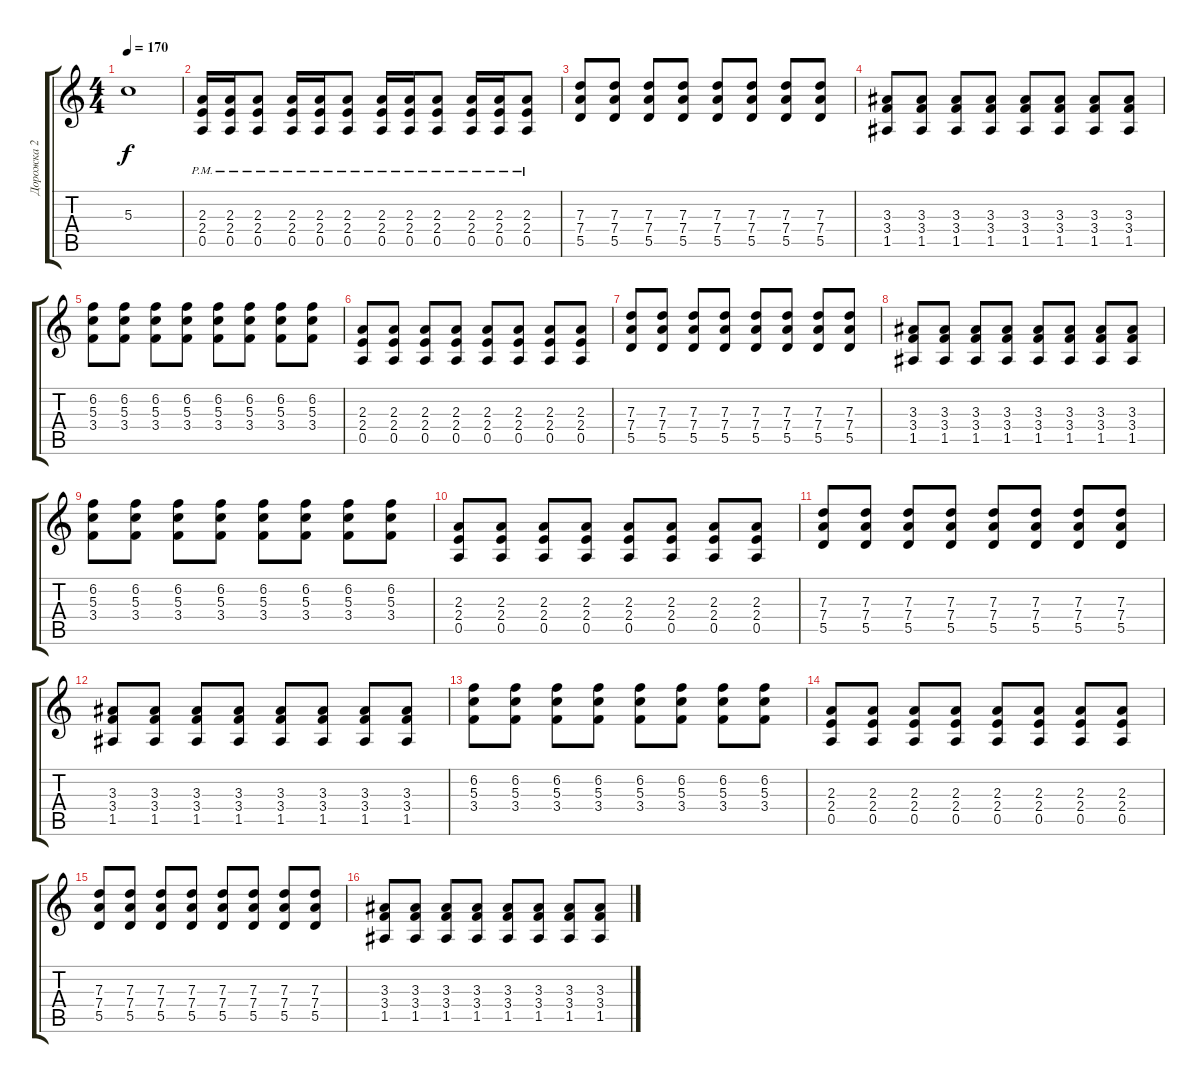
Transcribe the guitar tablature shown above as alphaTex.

\track ("Дорожка 2" "Дорожка 2") {instrument distortionguitar}
\staff {score tabs}
\tuning (E4 B3 G3 D3 A2 E2) {hide}
\ts (4 4)
\tempo 170
\clef g2
\ks c
5.3.1{dy f} |
(2.3{pm} 2.4{pm} 0.5{pm}).16 (2.3{pm} 2.4{pm} 0.5{pm}).16 (2.3{pm} 2.4{pm} 0.5{pm}).8 (2.3{pm} 2.4{pm} 0.5{pm}).16 (2.3{pm} 2.4{pm} 0.5{pm}).16 (2.3{pm} 2.4{pm} 0.5{pm}).8 (2.3{pm} 2.4{pm} 0.5{pm}).16 (2.3{pm} 2.4{pm} 0.5{pm}).16 (2.3{pm} 2.4{pm} 0.5{pm}).8 (2.3{pm} 2.4{pm} 0.5{pm}).16 (2.3{pm} 2.4{pm} 0.5{pm}).16 (2.3{pm} 2.4{pm} 0.5{pm}).8 |
(7.3 7.4 5.5).8 (7.3 7.4 5.5).8 (7.3 7.4 5.5).8 (7.3 7.4 5.5).8 (7.3 7.4 5.5).8 (7.3 7.4 5.5).8 (7.3 7.4 5.5).8 (7.3 7.4 5.5).8 |
(3.3 3.4 1.5).8 (3.3 3.4 1.5).8 (3.3 3.4 1.5).8 (3.3 3.4 1.5).8 (3.3 3.4 1.5).8 (3.3 3.4 1.5).8 (3.3 3.4 1.5).8 (3.3 3.4 1.5).8 |
(6.2 5.3 3.4).8 (6.2 5.3 3.4).8 (6.2 5.3 3.4).8 (6.2 5.3 3.4).8 (6.2 5.3 3.4).8 (6.2 5.3 3.4).8 (6.2 5.3 3.4).8 (6.2 5.3 3.4).8 |
(2.3 2.4 0.5).8 (2.3 2.4 0.5).8 (2.3 2.4 0.5).8 (2.3 2.4 0.5).8 (2.3 2.4 0.5).8 (2.3 2.4 0.5).8 (2.3 2.4 0.5).8 (2.3 2.4 0.5).8 |
(7.3 7.4 5.5).8 (7.3 7.4 5.5).8 (7.3 7.4 5.5).8 (7.3 7.4 5.5).8 (7.3 7.4 5.5).8 (7.3 7.4 5.5).8 (7.3 7.4 5.5).8 (7.3 7.4 5.5).8 |
(3.3 3.4 1.5).8 (3.3 3.4 1.5).8 (3.3 3.4 1.5).8 (3.3 3.4 1.5).8 (3.3 3.4 1.5).8 (3.3 3.4 1.5).8 (3.3 3.4 1.5).8 (3.3 3.4 1.5).8 |
(6.2 5.3 3.4).8 (6.2 5.3 3.4).8 (6.2 5.3 3.4).8 (6.2 5.3 3.4).8 (6.2 5.3 3.4).8 (6.2 5.3 3.4).8 (6.2 5.3 3.4).8 (6.2 5.3 3.4).8 |
(2.3 2.4 0.5).8 (2.3 2.4 0.5).8 (2.3 2.4 0.5).8 (2.3 2.4 0.5).8 (2.3 2.4 0.5).8 (2.3 2.4 0.5).8 (2.3 2.4 0.5).8 (2.3 2.4 0.5).8 |
(7.3 7.4 5.5).8 (7.3 7.4 5.5).8 (7.3 7.4 5.5).8 (7.3 7.4 5.5).8 (7.3 7.4 5.5).8 (7.3 7.4 5.5).8 (7.3 7.4 5.5).8 (7.3 7.4 5.5).8 |
(3.3 3.4 1.5).8 (3.3 3.4 1.5).8 (3.3 3.4 1.5).8 (3.3 3.4 1.5).8 (3.3 3.4 1.5).8 (3.3 3.4 1.5).8 (3.3 3.4 1.5).8 (3.3 3.4 1.5).8 |
(6.2 5.3 3.4).8 (6.2 5.3 3.4).8 (6.2 5.3 3.4).8 (6.2 5.3 3.4).8 (6.2 5.3 3.4).8 (6.2 5.3 3.4).8 (6.2 5.3 3.4).8 (6.2 5.3 3.4).8 |
(2.3 2.4 0.5).8 (2.3 2.4 0.5).8 (2.3 2.4 0.5).8 (2.3 2.4 0.5).8 (2.3 2.4 0.5).8 (2.3 2.4 0.5).8 (2.3 2.4 0.5).8 (2.3 2.4 0.5).8 |
(7.3 7.4 5.5).8 (7.3 7.4 5.5).8 (7.3 7.4 5.5).8 (7.3 7.4 5.5).8 (7.3 7.4 5.5).8 (7.3 7.4 5.5).8 (7.3 7.4 5.5).8 (7.3 7.4 5.5).8 |
(3.3 3.4 1.5).8 (3.3 3.4 1.5).8 (3.3 3.4 1.5).8 (3.3 3.4 1.5).8 (3.3 3.4 1.5).8 (3.3 3.4 1.5).8 (3.3 3.4 1.5).8 (3.3 3.4 1.5).8
